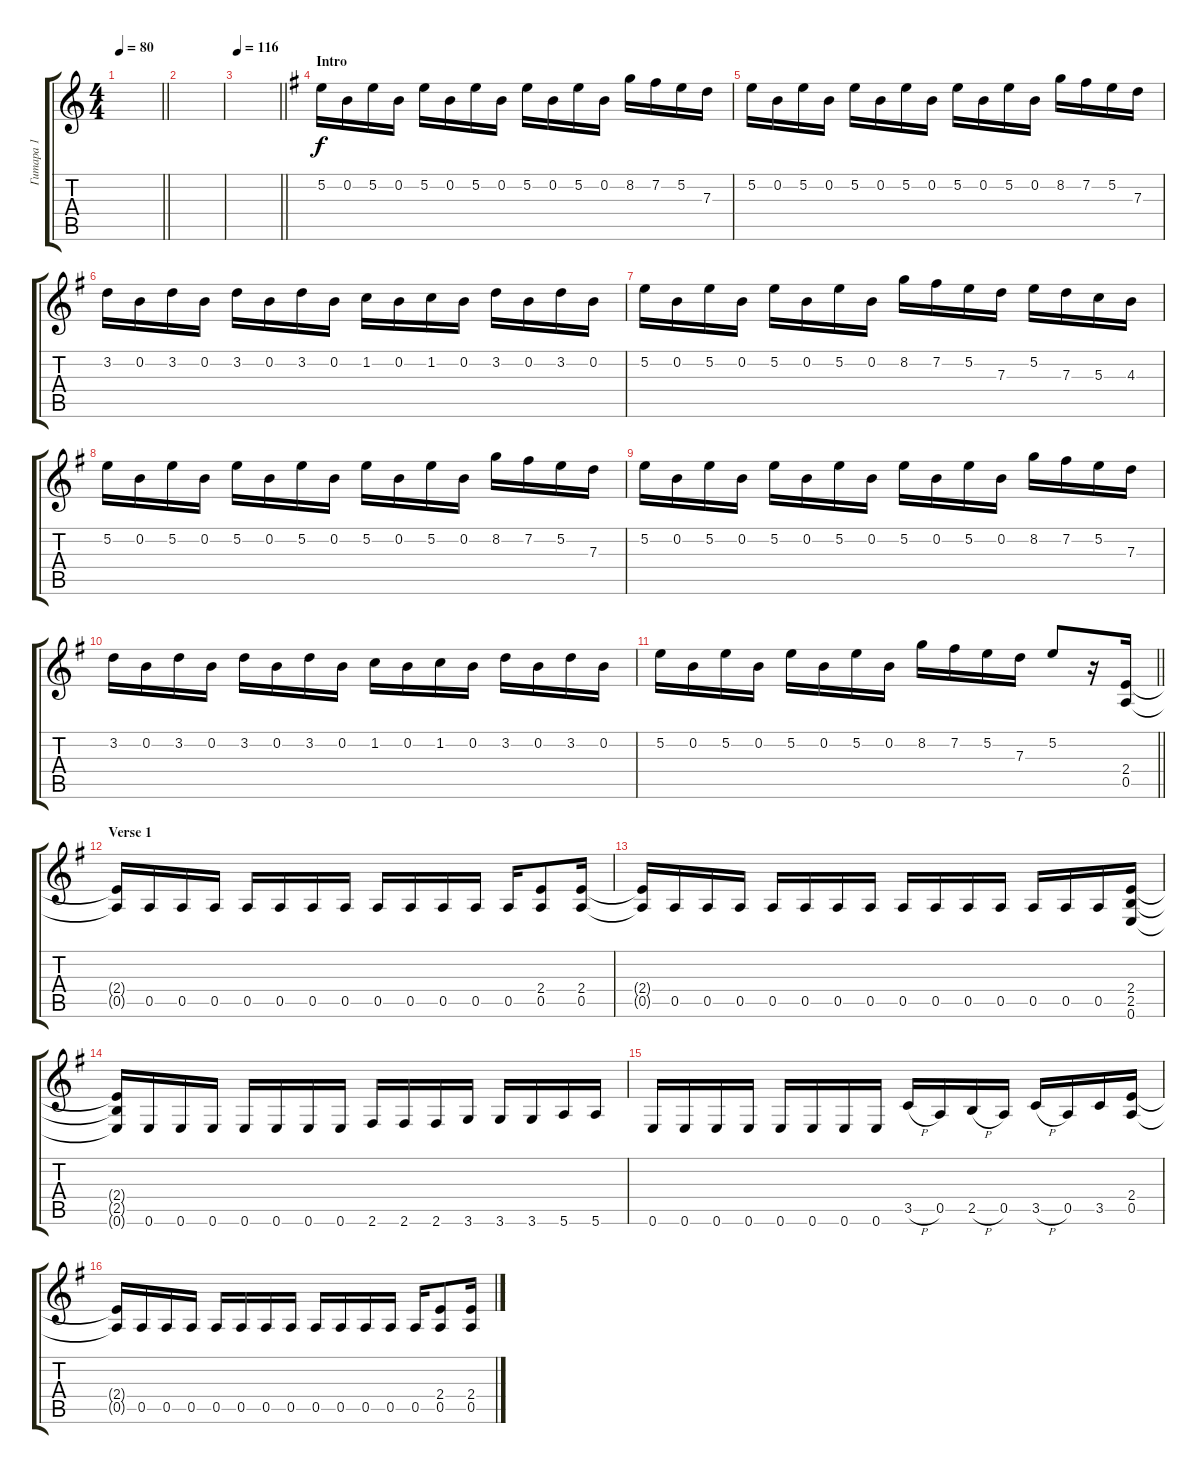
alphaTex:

\track ("Гитара 1" "Гитара 1") {instrument distortionguitar}
\staff {score tabs}
\tuning (E4 B3 G3 D3 A2 E2) {hide}
\ts (4 4)
\tempo 80
\clef g2
\barLineRight lightlight
\ks c
|
|
\tempo 116
\barLineRight lightlight
|
\section ("" "Intro")
\ks eminor
5.2.16{volume 15} 0.2.16 5.2.16 0.2.16 5.2.16 0.2.16 5.2.16 0.2.16 5.2.16 0.2.16 5.2.16 0.2.16 8.2.16 7.2.16 5.2.16 7.3.16 |
5.2.16 0.2.16 5.2.16 0.2.16 5.2.16 0.2.16 5.2.16 0.2.16 5.2.16 0.2.16 5.2.16 0.2.16 8.2.16 7.2.16 5.2.16 7.3.16 |
3.2.16 0.2.16 3.2.16 0.2.16 3.2.16 0.2.16 3.2.16 0.2.16 1.2.16 0.2.16 1.2.16 0.2.16 3.2.16 0.2.16 3.2.16 0.2.16 |
5.2.16 0.2.16 5.2.16 0.2.16 5.2.16 0.2.16 5.2.16 0.2.16 8.2.16{volume 13} 7.2.16 5.2.16 7.3.16 5.2.16 7.3.16 5.3.16 4.3.16 |
5.2.16{volume 15} 0.2.16 5.2.16 0.2.16 5.2.16 0.2.16 5.2.16 0.2.16 5.2.16 0.2.16 5.2.16 0.2.16 8.2.16 7.2.16 5.2.16 7.3.16 |
5.2.16 0.2.16 5.2.16 0.2.16 5.2.16 0.2.16 5.2.16 0.2.16 5.2.16 0.2.16 5.2.16 0.2.16 8.2.16 7.2.16 5.2.16 7.3.16 |
3.2.16 0.2.16 3.2.16 0.2.16 3.2.16 0.2.16 3.2.16 0.2.16 1.2.16 0.2.16 1.2.16 0.2.16 3.2.16 0.2.16 3.2.16 0.2.16 |
\barLineRight lightlight
5.2.16 0.2.16 5.2.16 0.2.16 5.2.16 0.2.16 5.2.16 0.2.16 8.2.16{volume 13} 7.2.16 5.2.16 7.3.16 5.2.8 r.16 (2.4 0.5).16 |
\section ("" "Verse 1")
(2.4{t} 0.5{t}).16 0.5.16 0.5.16 0.5.16 0.5.16 0.5.16 0.5.16 0.5.16 0.5.16 0.5.16 0.5.16 0.5.16 0.5.16 (2.4 0.5).8 (2.4 0.5).16 |
(2.4{t} 0.5{t}).16 0.5.16 0.5.16 0.5.16 0.5.16 0.5.16 0.5.16 0.5.16 0.5.16 0.5.16 0.5.16 0.5.16 0.5.16 0.5.16 0.5.16 (2.4 2.5 0.6).16 |
(2.4{t} 2.5{t} 0.6{t}).16 0.6.16 0.6.16 0.6.16 0.6.16 0.6.16 0.6.16 0.6.16 2.6.16 2.6.16 2.6.16 3.6.16 3.6.16 3.6.16 5.6.16 5.6.16 |
0.6.16 0.6.16 0.6.16 0.6.16 0.6.16 0.6.16 0.6.16 0.6.16 3.5{h}.16{volume 15} 0.5.16 2.5{h}.16 0.5.16 3.5{h}.16 0.5.16 3.5.16 (2.4 0.5).16{volume 13} |
(2.4{t} 0.5{t}).16 0.5.16 0.5.16 0.5.16 0.5.16 0.5.16 0.5.16 0.5.16 0.5.16 0.5.16 0.5.16 0.5.16 0.5.16 (2.4 0.5).8 (2.4 0.5).16
